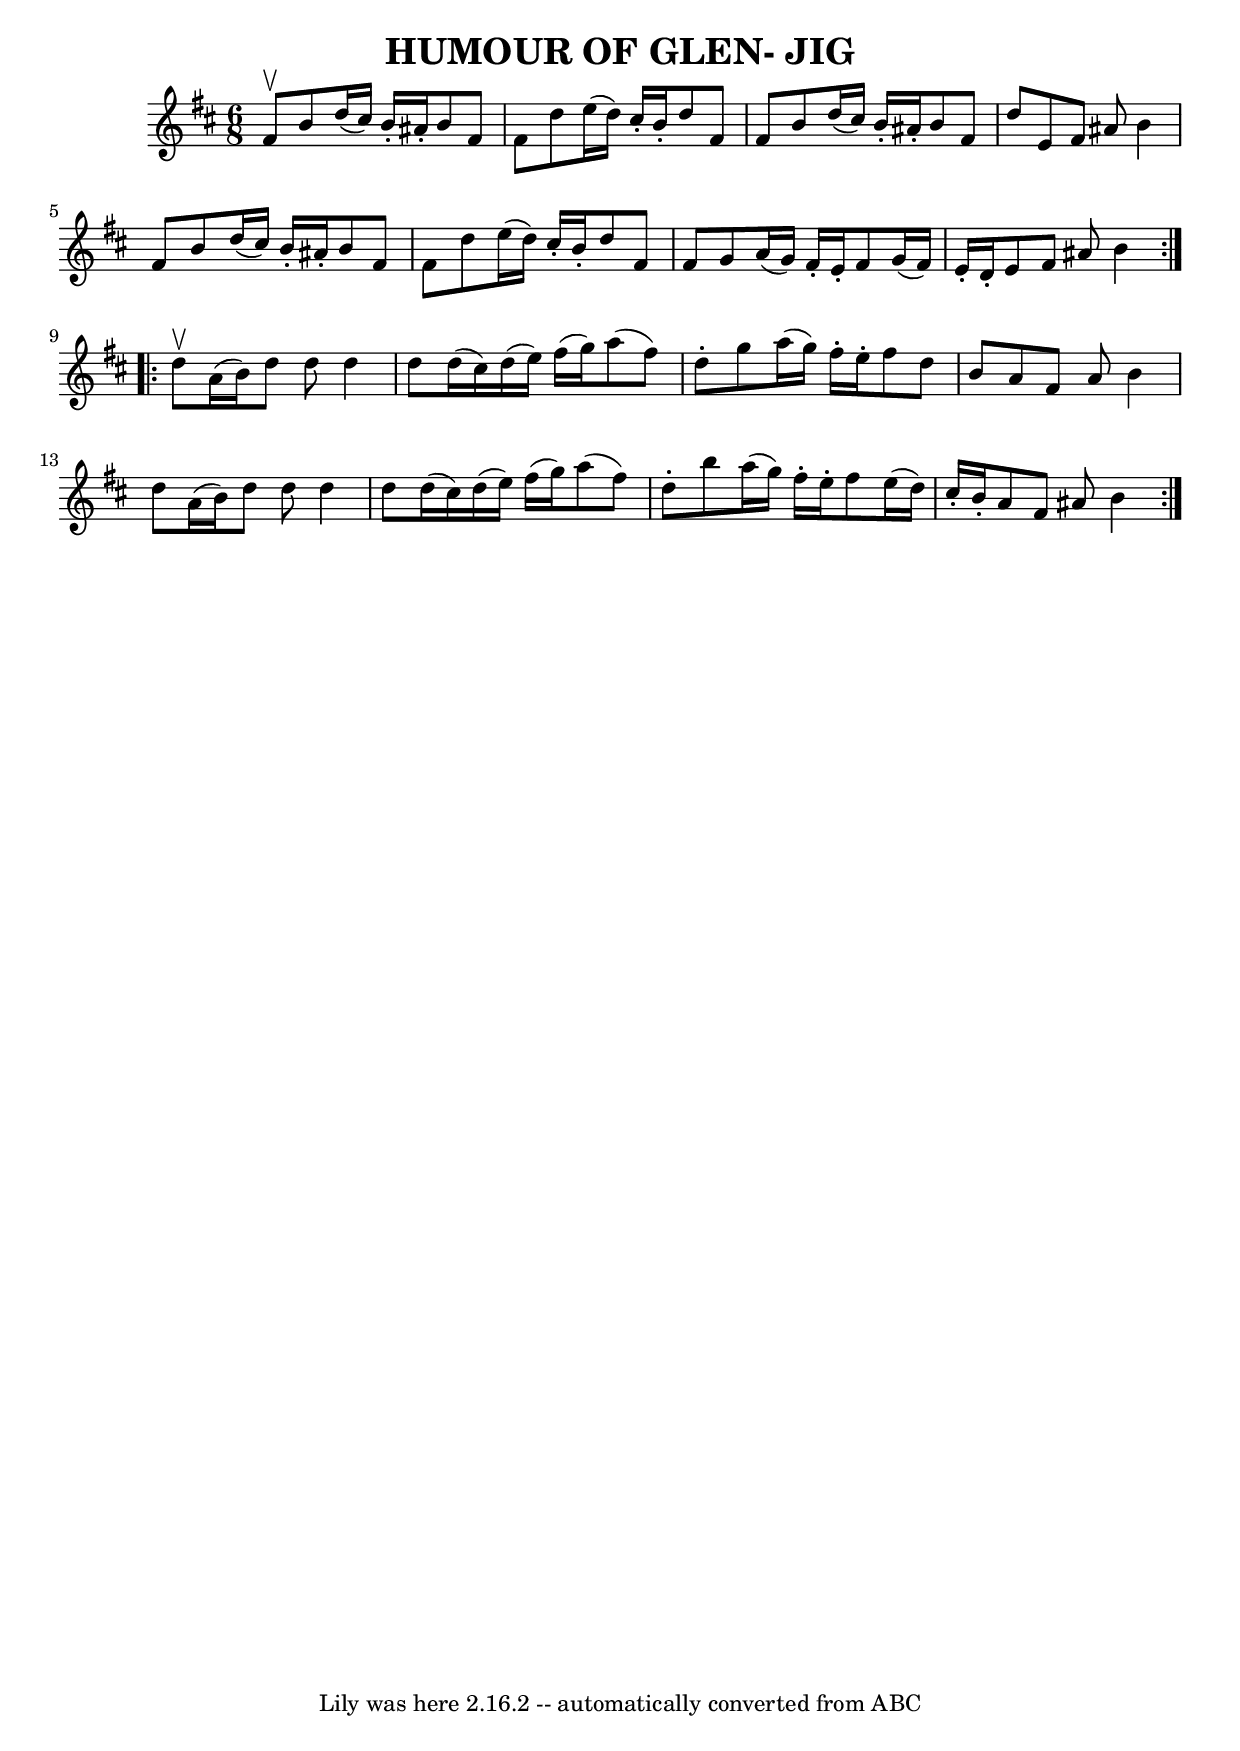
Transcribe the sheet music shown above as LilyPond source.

\version "2.7.40"
\include "Mammoth.ily"
\header {
	%% book = "Ryan's Mammoth Collection of Fiddle Tunes"
	crossRefNumber = "1"
	footnotes = ""
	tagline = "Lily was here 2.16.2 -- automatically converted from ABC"
	title = "HUMOUR OF GLEN- JIG"
}
voicedefault =  {


\repeat volta 2 {
\time 6/8 
\key b \minor fis'8^\upbow       |
 b'8 d''16 (
cis''16) b'16 -. ais'16 -. b'8 fis'8 fis'8    |
 d''8    
e''16 (d''16) cis''16 -. b'16 -. d''8 fis'8 fis'8        
|
 b'8 d''16 (cis''16) b'16 -. ais'16 -. b'8 fis'8    
d''8    |
 e'8 fis'8 ais'8 b'4 fis'8    |
     
|
 b'8 d''16 (cis''16) b'16 -. ais'16 -. b'8 fis'8    
fis'8    |
 d''8 e''16 (d''16) cis''16 -. b'16 -. d''8   
 fis'8 fis'8        |
 g'8 a'16 (g'16) fis'16 -. e'16 
-. fis'8 g'16 (fis'16) e'16 -. d'16 -.   |
 e'8 fis'8 
 ais'8 b'4    }     \repeat volta 2 { d''8^\upbow       |
 a'16 
(b'16) d''8 d''8 d''4 d''8    |
 d''16 (cis''16) 
 d''16 (e''16) fis''16 (g''16) a''8 (fis''8) d''8 -.   
    |
 g''8 a''16 (g''16) fis''16 -. e''16 -. fis''8    
d''8 b'8    |
 a'8 fis'8 a'8 b'4 d''8    |
     
|
 a'16 (b'16) d''8 d''8 d''4 d''8    |
 d''16 
(cis''16) d''16 (e''16) fis''16 (g''16) a''8 (fis''8 
) d''8 -.       |
 b''8 a''16 (g''16) fis''16 -. e''16 
-. fis''8 e''16 (d''16) cis''16 -. b'16 -.   |
 a'8    
fis'8 ais'8 b'4    }   
}

\score{
    <<

	\context Staff="default"
	{
	    \voicedefault 
	}

    >>
	\layout {
	}
	\midi {}
}
